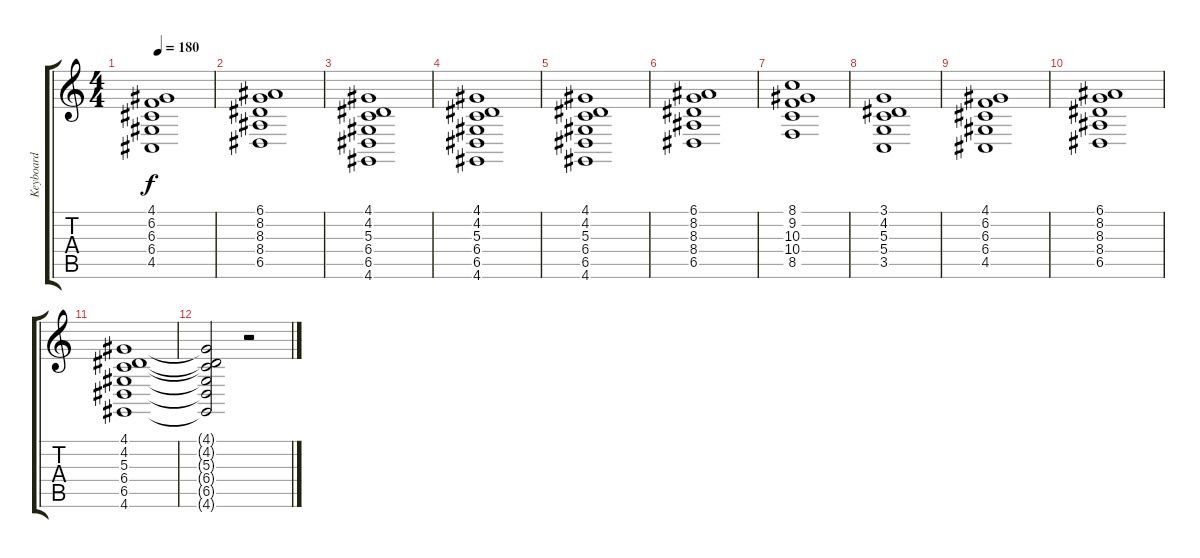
\track ("Keyboard" "Keyboard") {instrument brasssection}
\staff {score tabs}
\tuning (E4 B3 G3 D3 A2 E2) {hide}
\ts (4 4)
\tempo 180
\clef g2
\ks c
(4.1 6.2 6.3 6.4 4.5).1{dy f} |
(6.1 8.2 8.3 8.4 6.5).1 |
(4.1 4.2 5.3 6.4 6.5 4.6).1 |
(4.1 4.2 5.3 6.4 6.5 4.6).1 |
(4.1 4.2 5.3 6.4 6.5 4.6).1 |
(6.1 8.2 8.3 8.4 6.5).1 |
(8.1 9.2 10.3 10.4 8.5).1 |
(3.1 4.2 5.3 5.4 3.5).1 |
(4.1 6.2 6.3 6.4 4.5).1 |
(6.1 8.2 8.3 8.4 6.5).1 |
(4.1 4.2 5.3 6.4 6.5 4.6).1 |
(4.1{t} 4.2{t} 5.3{t} 6.4{t} 6.5{t} 4.6{t}).2 r.2
